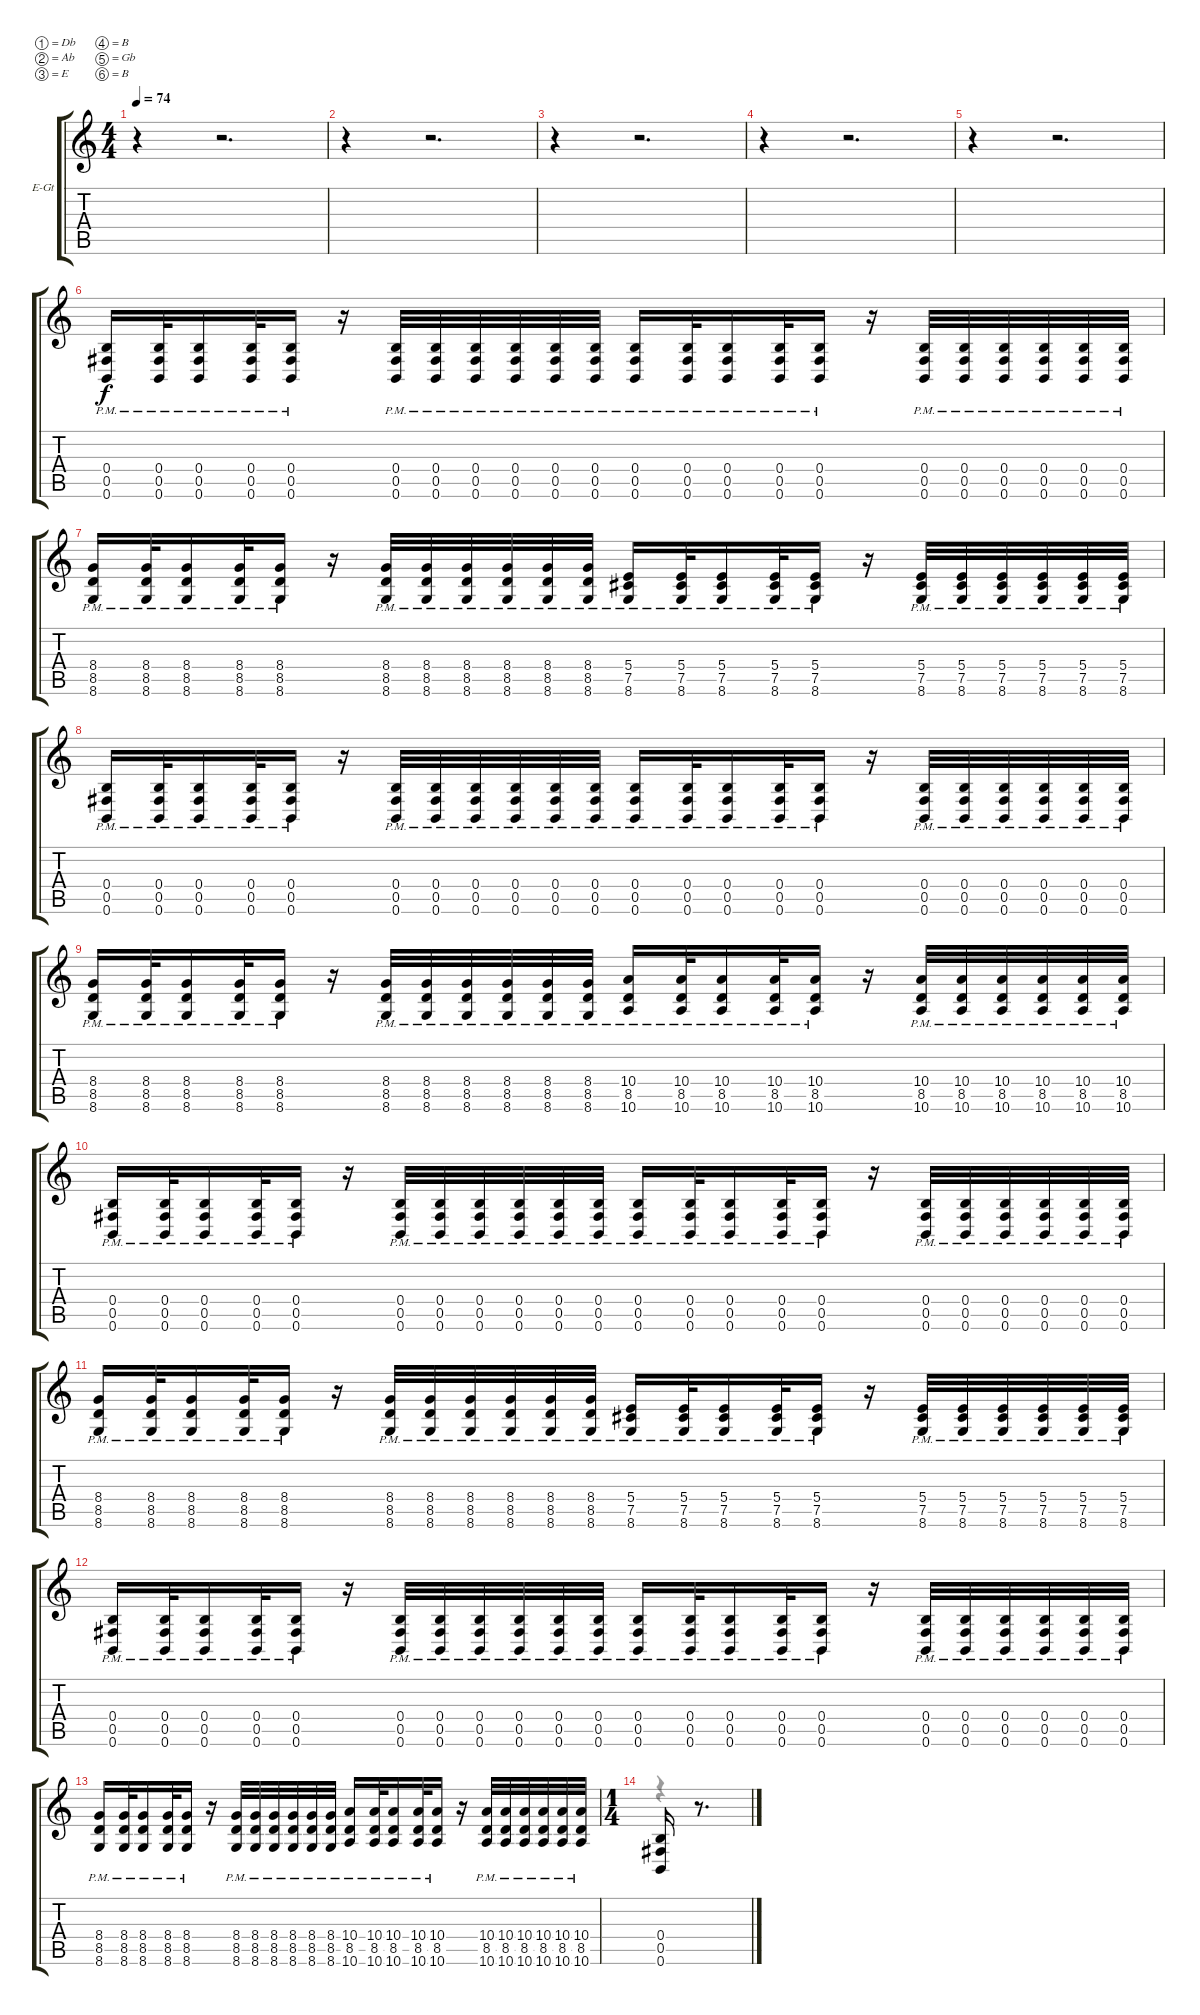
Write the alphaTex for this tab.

\bracketExtendMode groupsimilarinstruments
\firstSystemTrackNameOrientation horizontal
\otherSystemsTrackNameOrientation horizontal
\track ("Overdubbed Guitar" "E-Gt") {instrument overdrivenguitar}
\staff {score tabs}
\tuning (Db4 Ab3 E3 B2 Gb2 B1)
\voice
\ts (4 4)
\tempo 74
\clef g2
\ks c
r.4{dy f} r.2{d} |
r.4 r.2{d} |
r.4 r.2{d} |
r.4 r.2{d} |
r.4 r.2{d} |
(0.4{pm} 0.5{pm} 0.6{pm}).16 (0.4{pm} 0.5{pm} 0.6{pm}).32 (0.4{pm} 0.5{pm} 0.6{pm}).16 (0.4{pm} 0.5{pm} 0.6{pm}).32 (0.4{pm} 0.5{pm} 0.6{pm}).16 r.16 (0.4{pm} 0.5{pm} 0.6{pm}).32 (0.4{pm} 0.5{pm} 0.6{pm}).32 (0.4{pm} 0.5{pm} 0.6{pm}).32 (0.4{pm} 0.5{pm} 0.6{pm}).32 (0.4{pm} 0.5{pm} 0.6{pm}).32 (0.4{pm} 0.5{pm} 0.6{pm}).32 (0.4{pm} 0.5{pm} 0.6{pm}).16 (0.4{pm} 0.5{pm} 0.6{pm}).32 (0.4{pm} 0.5{pm} 0.6{pm}).16 (0.4{pm} 0.5{pm} 0.6{pm}).32 (0.4{pm} 0.5{pm} 0.6{pm}).16 r.16 (0.4{pm} 0.5{pm} 0.6{pm}).32 (0.4{pm} 0.5{pm} 0.6{pm}).32 (0.4{pm} 0.5{pm} 0.6{pm}).32 (0.4{pm} 0.5{pm} 0.6{pm}).32 (0.4{pm} 0.5{pm} 0.6{pm}).32 (0.4{pm} 0.5{pm} 0.6{pm}).32 |
(8.4{pm} 8.5{pm} 8.6{pm}).16 (8.4{pm} 8.5{pm} 8.6{pm}).32 (8.4{pm} 8.5{pm} 8.6{pm}).16 (8.4{pm} 8.5{pm} 8.6{pm}).32 (8.4{pm} 8.5{pm} 8.6{pm}).16 r.16 (8.4{pm} 8.5{pm} 8.6{pm}).32 (8.4{pm} 8.5{pm} 8.6{pm}).32 (8.4{pm} 8.5{pm} 8.6{pm}).32 (8.4{pm} 8.5{pm} 8.6{pm}).32 (8.4{pm} 8.5{pm} 8.6{pm}).32 (8.4{pm} 8.5{pm} 8.6{pm}).32 (5.4{pm} 7.5{pm} 8.6{pm}).16 (5.4{pm} 7.5{pm} 8.6{pm}).32 (5.4{pm} 7.5{pm} 8.6{pm}).16 (5.4{pm} 7.5{pm} 8.6{pm}).32 (5.4{pm} 7.5{pm} 8.6{pm}).16 r.16 (5.4{pm} 7.5{pm} 8.6{pm}).32 (5.4{pm} 7.5{pm} 8.6{pm}).32 (5.4{pm} 7.5{pm} 8.6{pm}).32 (5.4{pm} 7.5{pm} 8.6{pm}).32 (5.4{pm} 7.5{pm} 8.6{pm}).32 (5.4{pm} 7.5{pm} 8.6{pm}).32 |
(0.4{pm} 0.5{pm} 0.6{pm}).16 (0.4{pm} 0.5{pm} 0.6{pm}).32 (0.4{pm} 0.5{pm} 0.6{pm}).16 (0.4{pm} 0.5{pm} 0.6{pm}).32 (0.4{pm} 0.5{pm} 0.6{pm}).16 r.16 (0.4{pm} 0.5{pm} 0.6{pm}).32 (0.4{pm} 0.5{pm} 0.6{pm}).32 (0.4{pm} 0.5{pm} 0.6{pm}).32 (0.4{pm} 0.5{pm} 0.6{pm}).32 (0.4{pm} 0.5{pm} 0.6{pm}).32 (0.4{pm} 0.5{pm} 0.6{pm}).32 (0.4{pm} 0.5{pm} 0.6{pm}).16 (0.4{pm} 0.5{pm} 0.6{pm}).32 (0.4{pm} 0.5{pm} 0.6{pm}).16 (0.4{pm} 0.5{pm} 0.6{pm}).32 (0.4{pm} 0.5{pm} 0.6{pm}).16 r.16 (0.4{pm} 0.5{pm} 0.6{pm}).32 (0.4{pm} 0.5{pm} 0.6{pm}).32 (0.4{pm} 0.5{pm} 0.6{pm}).32 (0.4{pm} 0.5{pm} 0.6{pm}).32 (0.4{pm} 0.5{pm} 0.6{pm}).32 (0.4{pm} 0.5{pm} 0.6{pm}).32 |
(8.4{pm} 8.5{pm} 8.6{pm}).16 (8.4{pm} 8.5{pm} 8.6{pm}).32 (8.4{pm} 8.5{pm} 8.6{pm}).16 (8.4{pm} 8.5{pm} 8.6{pm}).32 (8.4{pm} 8.5{pm} 8.6{pm}).16 r.16 (8.4{pm} 8.5{pm} 8.6{pm}).32 (8.4{pm} 8.5{pm} 8.6{pm}).32 (8.4{pm} 8.5{pm} 8.6{pm}).32 (8.4{pm} 8.5{pm} 8.6{pm}).32 (8.4{pm} 8.5{pm} 8.6{pm}).32 (8.4{pm} 8.5{pm} 8.6{pm}).32 (10.4{pm} 8.5{pm} 10.6{pm}).16 (10.4{pm} 8.5{pm} 10.6{pm}).32 (10.4{pm} 8.5{pm} 10.6{pm}).16 (10.4{pm} 8.5{pm} 10.6{pm}).32 (10.4{pm} 8.5{pm} 10.6{pm}).16 r.16 (10.4{pm} 8.5{pm} 10.6{pm}).32 (10.4{pm} 8.5{pm} 10.6{pm}).32 (10.4{pm} 8.5{pm} 10.6{pm}).32 (10.4{pm} 8.5{pm} 10.6{pm}).32 (10.4{pm} 8.5{pm} 10.6{pm}).32 (10.4{pm} 8.5{pm} 10.6{pm}).32 |
(0.4{pm} 0.5{pm} 0.6{pm}).16 (0.4{pm} 0.5{pm} 0.6{pm}).32 (0.4{pm} 0.5{pm} 0.6{pm}).16 (0.4{pm} 0.5{pm} 0.6{pm}).32 (0.4{pm} 0.5{pm} 0.6{pm}).16 r.16 (0.4{pm} 0.5{pm} 0.6{pm}).32 (0.4{pm} 0.5{pm} 0.6{pm}).32 (0.4{pm} 0.5{pm} 0.6{pm}).32 (0.4{pm} 0.5{pm} 0.6{pm}).32 (0.4{pm} 0.5{pm} 0.6{pm}).32 (0.4{pm} 0.5{pm} 0.6{pm}).32 (0.4{pm} 0.5{pm} 0.6{pm}).16 (0.4{pm} 0.5{pm} 0.6{pm}).32 (0.4{pm} 0.5{pm} 0.6{pm}).16 (0.4{pm} 0.5{pm} 0.6{pm}).32 (0.4{pm} 0.5{pm} 0.6{pm}).16 r.16 (0.4{pm} 0.5{pm} 0.6{pm}).32 (0.4{pm} 0.5{pm} 0.6{pm}).32 (0.4{pm} 0.5{pm} 0.6{pm}).32 (0.4{pm} 0.5{pm} 0.6{pm}).32 (0.4{pm} 0.5{pm} 0.6{pm}).32 (0.4{pm} 0.5{pm} 0.6{pm}).32 |
(8.4{pm} 8.5{pm} 8.6{pm}).16 (8.4{pm} 8.5{pm} 8.6{pm}).32 (8.4{pm} 8.5{pm} 8.6{pm}).16 (8.4{pm} 8.5{pm} 8.6{pm}).32 (8.4{pm} 8.5{pm} 8.6{pm}).16 r.16 (8.4{pm} 8.5{pm} 8.6{pm}).32 (8.4{pm} 8.5{pm} 8.6{pm}).32 (8.4{pm} 8.5{pm} 8.6{pm}).32 (8.4{pm} 8.5{pm} 8.6{pm}).32 (8.4{pm} 8.5{pm} 8.6{pm}).32 (8.4{pm} 8.5{pm} 8.6{pm}).32 (5.4{pm} 7.5{pm} 8.6{pm}).16 (5.4{pm} 7.5{pm} 8.6{pm}).32 (5.4{pm} 7.5{pm} 8.6{pm}).16 (5.4{pm} 7.5{pm} 8.6{pm}).32 (5.4{pm} 7.5{pm} 8.6{pm}).16 r.16 (5.4{pm} 7.5{pm} 8.6{pm}).32 (5.4{pm} 7.5{pm} 8.6{pm}).32 (5.4{pm} 7.5{pm} 8.6{pm}).32 (5.4{pm} 7.5{pm} 8.6{pm}).32 (5.4{pm} 7.5{pm} 8.6{pm}).32 (5.4{pm} 7.5{pm} 8.6{pm}).32 |
(0.4{pm} 0.5{pm} 0.6{pm}).16 (0.4{pm} 0.5{pm} 0.6{pm}).32 (0.4{pm} 0.5{pm} 0.6{pm}).16 (0.4{pm} 0.5{pm} 0.6{pm}).32 (0.4{pm} 0.5{pm} 0.6{pm}).16 r.16 (0.4{pm} 0.5{pm} 0.6{pm}).32 (0.4{pm} 0.5{pm} 0.6{pm}).32 (0.4{pm} 0.5{pm} 0.6{pm}).32 (0.4{pm} 0.5{pm} 0.6{pm}).32 (0.4{pm} 0.5{pm} 0.6{pm}).32 (0.4{pm} 0.5{pm} 0.6{pm}).32 (0.4{pm} 0.5{pm} 0.6{pm}).16 (0.4{pm} 0.5{pm} 0.6{pm}).32 (0.4{pm} 0.5{pm} 0.6{pm}).16 (0.4{pm} 0.5{pm} 0.6{pm}).32 (0.4{pm} 0.5{pm} 0.6{pm}).16 r.16 (0.4{pm} 0.5{pm} 0.6{pm}).32 (0.4{pm} 0.5{pm} 0.6{pm}).32 (0.4{pm} 0.5{pm} 0.6{pm}).32 (0.4{pm} 0.5{pm} 0.6{pm}).32 (0.4{pm} 0.5{pm} 0.6{pm}).32 (0.4{pm} 0.5{pm} 0.6{pm}).32 |
(8.4{pm} 8.5{pm} 8.6{pm}).16 (8.4{pm} 8.5{pm} 8.6{pm}).32 (8.4{pm} 8.5{pm} 8.6{pm}).16 (8.4{pm} 8.5{pm} 8.6{pm}).32 (8.4{pm} 8.5{pm} 8.6{pm}).16 r.16 (8.4{pm} 8.5{pm} 8.6{pm}).32 (8.4{pm} 8.5{pm} 8.6{pm}).32 (8.4{pm} 8.5{pm} 8.6{pm}).32 (8.4{pm} 8.5{pm} 8.6{pm}).32 (8.4{pm} 8.5{pm} 8.6{pm}).32 (8.4{pm} 8.5{pm} 8.6{pm}).32 (10.4{pm} 8.5{pm} 10.6{pm}).16 (10.4{pm} 8.5{pm} 10.6{pm}).32 (10.4{pm} 8.5{pm} 10.6{pm}).16 (10.4{pm} 8.5{pm} 10.6{pm}).32 (10.4{pm} 8.5{pm} 10.6{pm}).16 r.16 (10.4{pm} 8.5{pm} 10.6{pm}).32 (10.4{pm} 8.5{pm} 10.6{pm}).32 (10.4{pm} 8.5{pm} 10.6{pm}).32 (10.4{pm} 8.5{pm} 10.6{pm}).32 (10.4{pm} 8.5{pm} 10.6{pm}).32 (10.4{pm} 8.5{pm} 10.6{pm}).32 |
\ts (1 4)
\beaming (8 2)
(0.4 0.5 0.6).16 r.8{d}
\voice
\clef g2
\ottava regular
\simile none
\ks c
|
|
|
|
|
|
|
|
|
|
|
|
|
r.4{dy mf}
